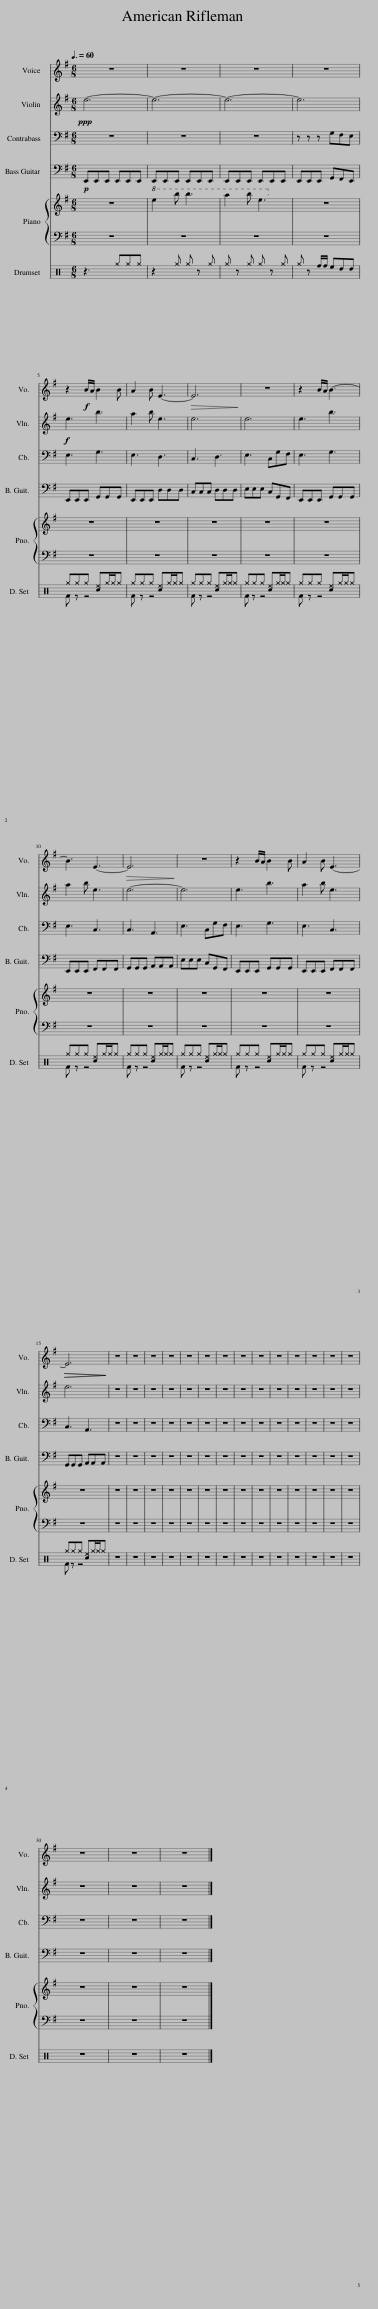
X:1
%%score 1 2 3 4 5 ( 6 7 )
L:1/8
Q:3/8=60
M:6/8
I:linebreak $
K:G
V:1 treble
V:2 treble
V:3 bass transpose=-12
V:4 bass transpose=-12
V:5 treble
V:6 perc
K:none
V:7 perc
K:none
V:1
 z6 | z6 | z6 | z6 |$ z2!f! B/A/ B2 B | %5
 A2 B E3- |!>(! E6!>)! | z6 | z2 B/A/ B3- |$ B3 E3- | %10
!>(! E6!>)! | z6 | z2 B/A/ B2 B | A2 B E3- |$!>(!!>(! E6!>)!!>)! | %15
 z6 | z6 | z6 | z6 | z6 | %20
 z6 | z6 | z6 | z6 | z6 | %25
 z6 | z6 | z6 | z6 |$ z6 | %30
 z6 | z6 |] %32
V:2
!ppp! e6- | e6- | e6- | e6 |$!f! e3 b3 | %5
 a2 b e3 | e6 | e6 | e3 b3 |$ a2 b e3 | %10
 e6- | e6 | e3 b3 | a2 b e3 |$ e6 | %15
 z6 | z6 | z6 | z6 | z6 | %20
 z6 | z6 | z6 | z6 | z6 | %25
 z6 | z6 | z6 | z6 |$ z6 | %30
 z6 | z6 |] %32
V:3
 z6 | z6 | z6 | z z z G,F,E, |$ E,3 G,3 | %5
 E,3 D,3 | C,3 D,3 | E,3 C,G,F, | E,3 G,3 |$ E,3 C,3 | %10
 C,3 A,,3 | E,3 C,G,F, | E,3 G,3 | E,3 C,3 |$ C,3 A,,3 | %15
 z6 | z6 | z6 | z6 | z6 | %20
 z6 | z6 | z6 | z6 | z6 | %25
 z6 | z6 | z6 | z6 |$ z6 | %30
 z6 | z6 |] %32
V:4
!p! E,,E,,E,, E,,E,,E,, | E,,E,,E,, E,,E,,E,, | E,,E,,E,, E,,E,,E,, | E,,E,,E,, G,,F,,E,, |$ E,,E,,E,, G,,G,,G,, | %5
 E,,E,,E,, D,D,D, | C,C,C, D,D,D, | E,E,E, C,G,,F,, | E,,E,,E,, G,,G,,G,, |$ E,,E,,E,, F,,F,,F,, | %10
 G,,G,,G,, A,,A,,A,, | E,E,E, C,G,,F,, | E,,E,,E,, G,,G,,G,, | E,,E,,E,, F,,F,,F,, |$ G,,G,,G,, A,,A,,A,, | %15
 z6 | z6 | z6 | z6 | z6 | %20
 z6 | z6 | z6 | z6 | z6 | %25
 z6 | z6 | z6 | z6 |$ z6 | %30
 z6 | z6 |] %32
V:5
 z6 |!8va(! e'2 b' b'3 | a'2 b' e'3!8va)! | z6 |$ z6 | %5
 z6 | z6 | z6 | z6 |$ z6 | %10
 z6 | z6 | z6 | z6 |$ z6 | %15
 z6 | z6 | z6 | z6 | z6 | %20
 z6 | z6 | z6 | z6 | z6 | %25
 z6 | z6 | z6 | z6 |$ z6 | %30
 z6 | z6 |] %32
V:6
[K:C] z3 ^g^g^g | z2 ^g ^g z ^g | ^g z ^g ^g z ^g | ^g z f/f/ edd |$ ^g^g^g [c^e]^g/^g/^g | %5
 ^g^g^g [c^e]^g/^g/^g | ^g^g^g [c^e]^g/^g/^g | ^g^g^g [c^e]^g/^g/^g | ^g^g^g [c^e]^g/^g/^g |$ ^g^g^g [c^e]^g/^g/^g | %10
 ^g^g^g [c^e]^g/^g/^g | ^g^g^g [c^e]^g/^g/^g | ^g^g^g [c^e]^g/^g/^g | ^g^g^g [c^e]^g/^g/^g |$ ^g^g^g [c^e]^g/^g/^g | %15
 z6 | z6 | z6 | z6 | z6 | %20
 z6 | z6 | z6 | z6 | z6 | %25
 z6 | z6 | z6 | z6 |$ z6 | %30
 z6 | z6 |] %32
V:7
[K:C] x6 | x6 | x6 | x6 |$ F z z4 | %5
 F z z4 | F z z4 | F z z4 | F z z4 |$ F z z4 | %10
 F z z4 | F z z4 | F z z4 | F z z4 |$ F z z4 | %15
 x6 | x6 | x6 | x6 | x6 | %20
 x6 | x6 | x6 | x6 | x6 | %25
 x6 | x6 | x6 | x6 |$ x6 | %30
 x6 | x6 |] %32
